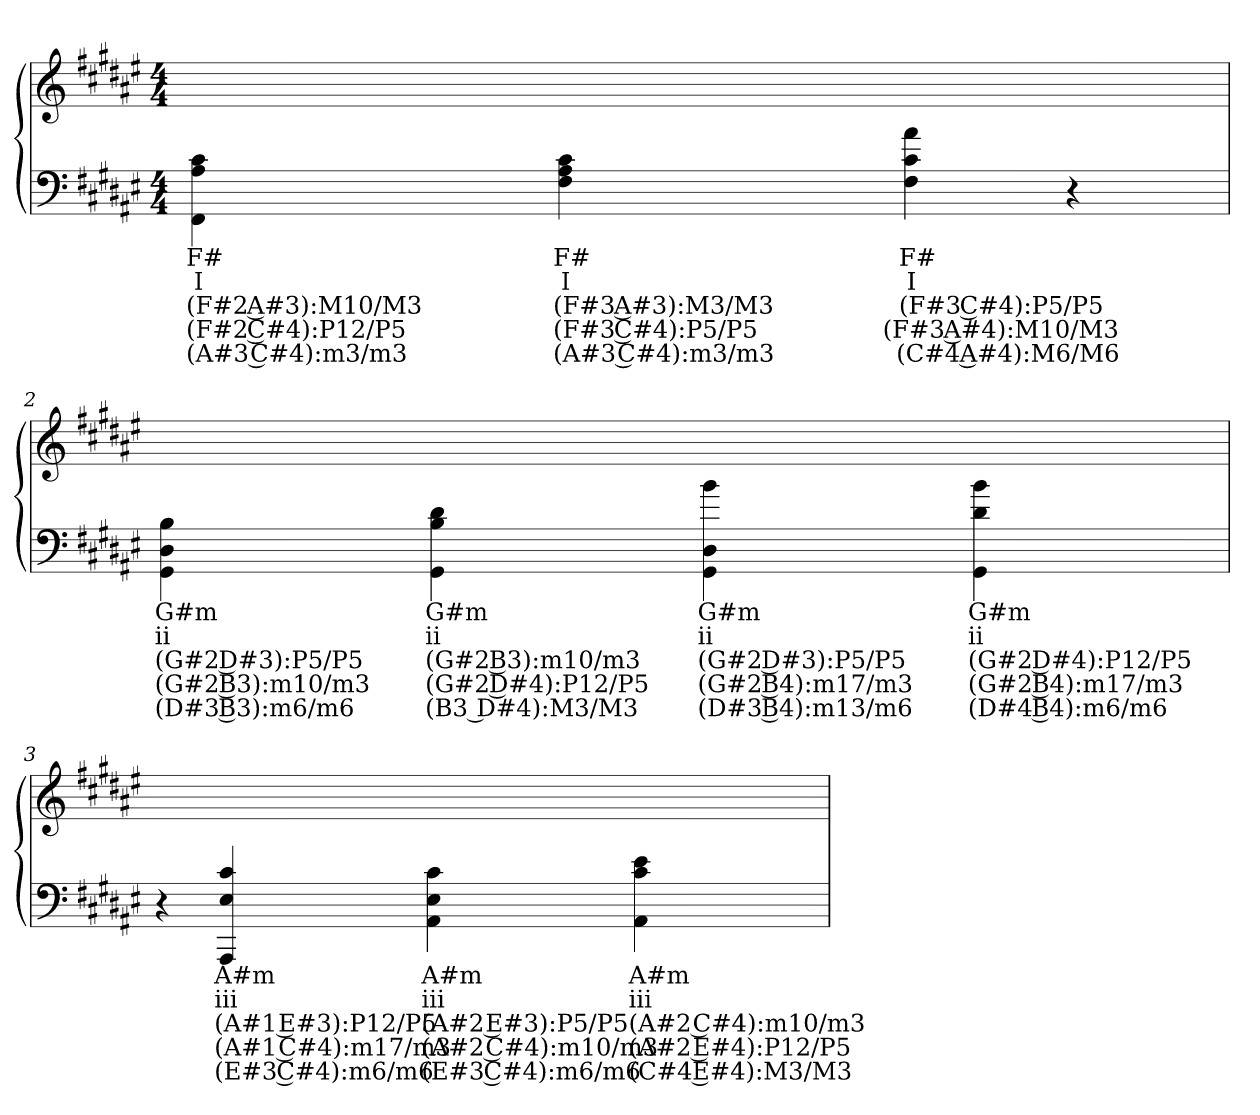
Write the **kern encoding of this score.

**kern	**text	**text	**text	**text	**text	**kern
*part2	*part2	*part2	*part2	*part2	*part2	*part1
*staff2	*staff2	*staff2	*staff2	*staff2	*staff2	*staff1
*clefF4	*	*	*	*	*	*clefG2
*k[f#c#g#d#a#e#]	*	*	*	*	*	*k[f#c#g#d#a#e#]
*F#:	*	*	*	*	*	*F#:
*M4/4	*	*	*	*	*	*M4/4
*MM60	*	*	*	*	*	*MM60
=1	=1	=1	=1	=1	=1	=1
4FF# 4A# 4c#	F#	I	(F#2 A#3):M10/M3	(F#2 C#4):P12/P5	(A#3 C#4):m3/m3	1ryy
4F# 4A# 4c#	F#	I	(F#3 A#3):M3/M3	(F#3 C#4):P5/P5	(A#3 C#4):m3/m3	.
4F# 4c# 4a#	F#	I	(F#3 C#4):P5/P5	(F#3 A#4):M10/M3	(C#4 A#4):M6/M6	.
4r	.	.	.	.	.	.
=2	=2	=2	=2	=2	=2	=2
4GG# 4D# 4B	G#m	ii	(G#2 D#3):P5/P5	(G#2 B3):m10/m3	(D#3 B3):m6/m6	1ryy
4GG# 4B 4d#	G#m	ii	(G#2 B3):m10/m3	(G#2 D#4):P12/P5	(B3 D#4):M3/M3	.
4GG# 4D# 4b	G#m	ii	(G#2 D#3):P5/P5	(G#2 B4):m17/m3	(D#3 B4):m13/m6	.
4GG# 4d# 4b	G#m	ii	(G#2 D#4):P12/P5	(G#2 B4):m17/m3	(D#4 B4):m6/m6	.
=3	=3	=3	=3	=3	=3	=3
4r	.	.	.	.	.	1ryy
4AAA# 4E# 4c#	A#m	iii	(A#1 E#3):P12/P5	(A#1 C#4):m17/m3	(E#3 C#4):m6/m6	.
4AA# 4E# 4c#	A#m	iii	(A#2 E#3):P5/P5	(A#2 C#4):m10/m3	(E#3 C#4):m6/m6	.
4AA# 4c# 4e#	A#m	iii	(A#2 C#4):m10/m3	(A#2 E#4):P12/P5	(C#4 E#4):M3/M3	.
=	=	=	=	=	=	=
*-	*-	*-	*-	*-	*-	*-
